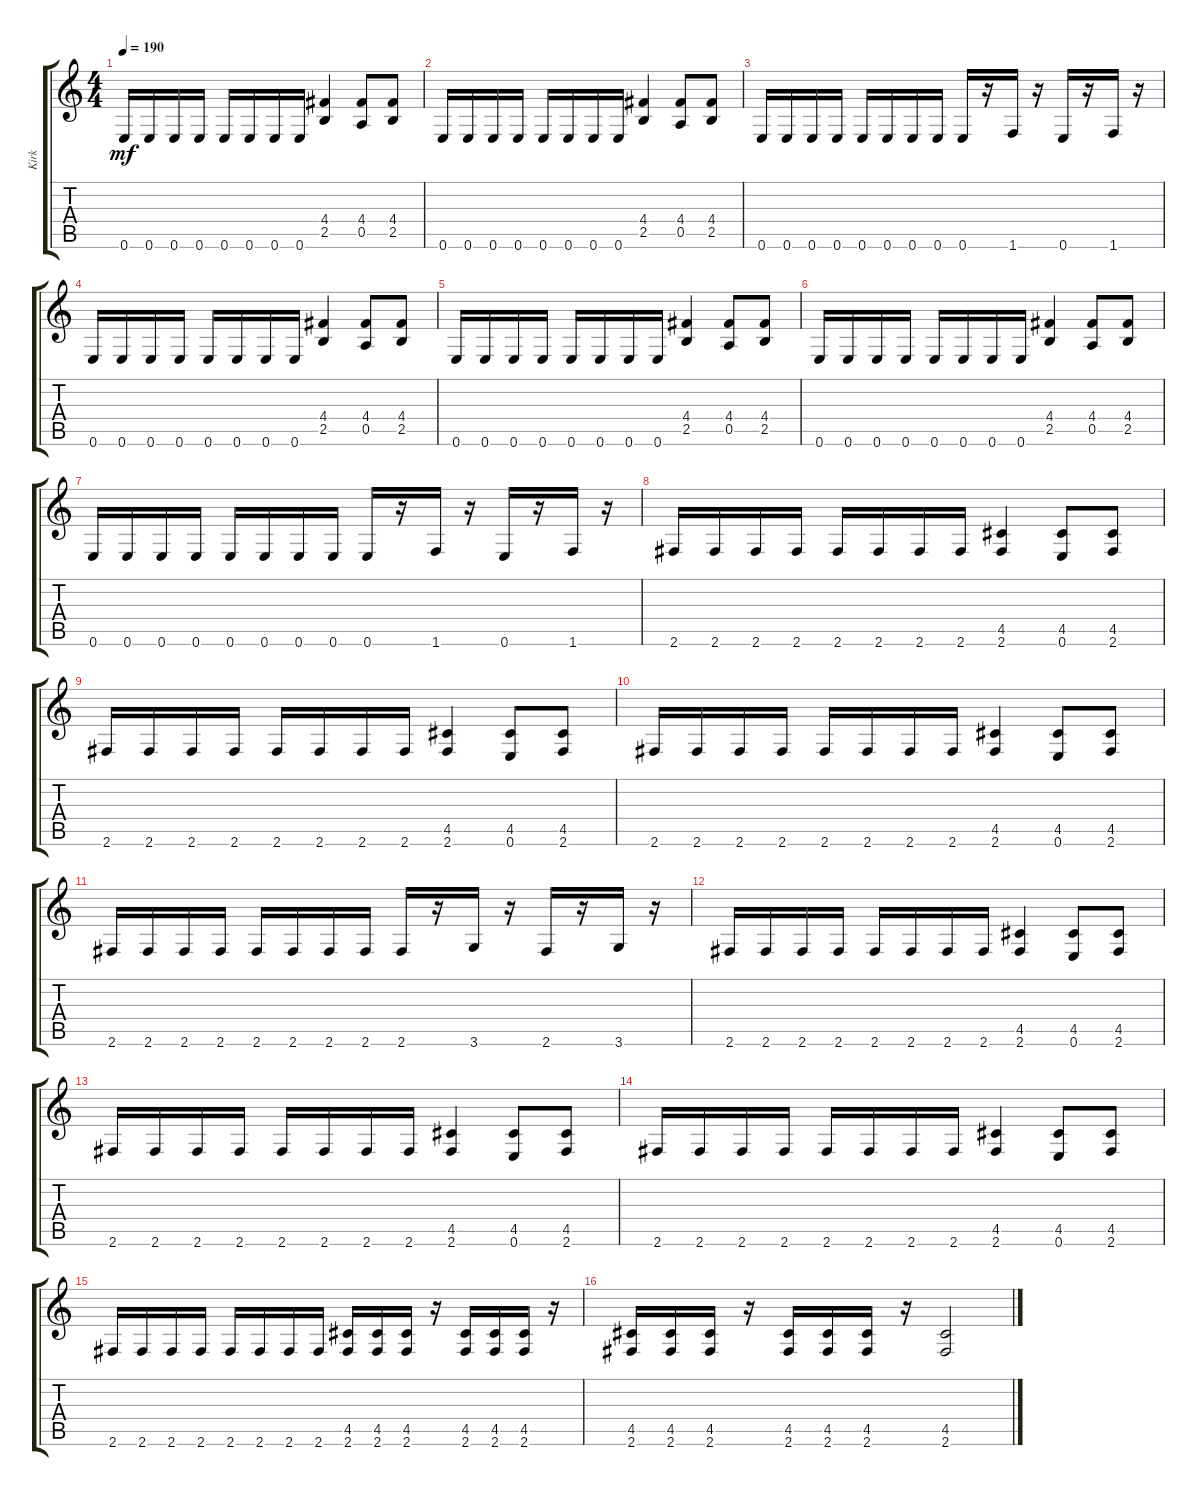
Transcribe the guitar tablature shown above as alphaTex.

\track ("Kirk" "Kirk") {instrument distortionguitar}
\staff {score tabs}
\tuning (E4 B3 G3 D3 A2 E2) {hide}
\ts (4 4)
\tempo 190
\clef g2
\ks c
0.6.16{dy mf} 0.6.16 0.6.16 0.6.16 0.6.16 0.6.16 0.6.16 0.6.16 (4.4 2.5).4 (4.4 0.5).8 (4.4 2.5).8 |
0.6.16 0.6.16 0.6.16 0.6.16 0.6.16 0.6.16 0.6.16 0.6.16 (4.4 2.5).4 (4.4 0.5).8 (4.4 2.5).8 |
0.6.16 0.6.16 0.6.16 0.6.16 0.6.16 0.6.16 0.6.16 0.6.16 0.6.16 r.16 1.6.16 r.16 0.6.16 r.16 1.6.16 r.16 |
0.6.16 0.6.16 0.6.16 0.6.16 0.6.16 0.6.16 0.6.16 0.6.16 (4.4 2.5).4 (4.4 0.5).8 (4.4 2.5).8 |
0.6.16 0.6.16 0.6.16 0.6.16 0.6.16 0.6.16 0.6.16 0.6.16 (4.4 2.5).4 (4.4 0.5).8 (4.4 2.5).8 |
0.6.16 0.6.16 0.6.16 0.6.16 0.6.16 0.6.16 0.6.16 0.6.16 (4.4 2.5).4 (4.4 0.5).8 (4.4 2.5).8 |
0.6.16 0.6.16 0.6.16 0.6.16 0.6.16 0.6.16 0.6.16 0.6.16 0.6.16 r.16 1.6.16 r.16 0.6.16 r.16 1.6.16 r.16 |
2.6.16 2.6.16 2.6.16 2.6.16 2.6.16 2.6.16 2.6.16 2.6.16 (4.5 2.6).4 (4.5 0.6).8 (4.5 2.6).8 |
2.6.16 2.6.16 2.6.16 2.6.16 2.6.16 2.6.16 2.6.16 2.6.16 (4.5 2.6).4 (4.5 0.6).8 (4.5 2.6).8 |
2.6.16 2.6.16 2.6.16 2.6.16 2.6.16 2.6.16 2.6.16 2.6.16 (4.5 2.6).4 (4.5 0.6).8 (4.5 2.6).8 |
2.6.16 2.6.16 2.6.16 2.6.16 2.6.16 2.6.16 2.6.16 2.6.16 2.6.16 r.16 3.6.16 r.16 2.6.16 r.16 3.6.16 r.16 |
2.6.16 2.6.16 2.6.16 2.6.16 2.6.16 2.6.16 2.6.16 2.6.16 (4.5 2.6).4 (4.5 0.6).8 (4.5 2.6).8 |
2.6.16 2.6.16 2.6.16 2.6.16 2.6.16 2.6.16 2.6.16 2.6.16 (4.5 2.6).4 (4.5 0.6).8 (4.5 2.6).8 |
2.6.16 2.6.16 2.6.16 2.6.16 2.6.16 2.6.16 2.6.16 2.6.16 (4.5 2.6).4 (4.5 0.6).8 (4.5 2.6).8 |
2.6.16 2.6.16 2.6.16 2.6.16 2.6.16 2.6.16 2.6.16 2.6.16 (4.5 2.6).16 (4.5 2.6).16 (4.5 2.6).16 r.16 (4.5 2.6).16 (4.5 2.6).16 (4.5 2.6).16 r.16 |
(4.5 2.6).16 (4.5 2.6).16 (4.5 2.6).16 r.16 (4.5 2.6).16 (4.5 2.6).16 (4.5 2.6).16 r.16 (4.5 2.6).2
